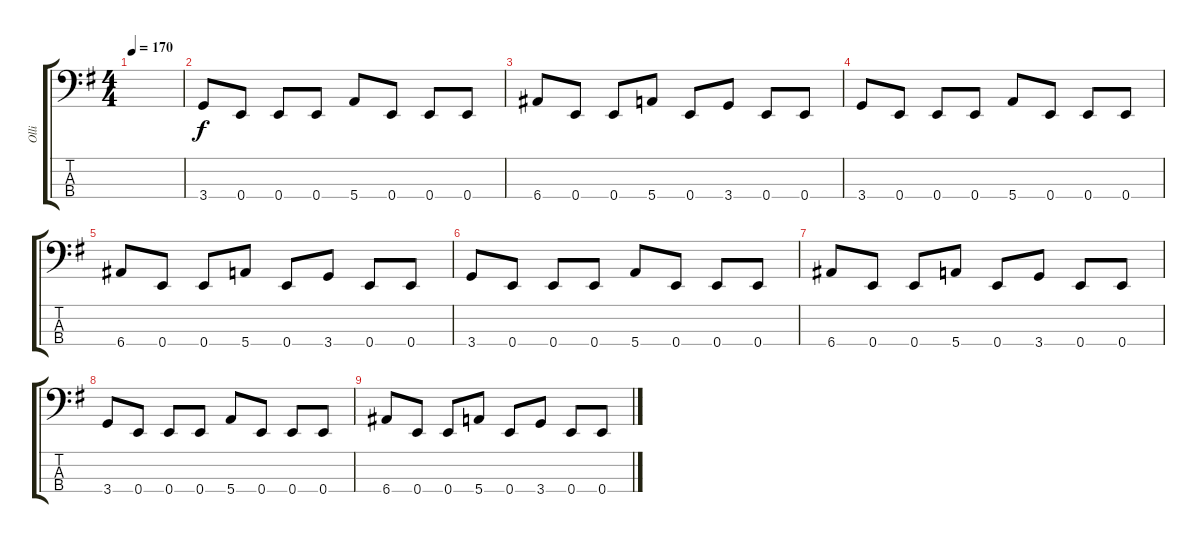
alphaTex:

\track ("Olli" "Olli") {instrument electricbassfinger}
\staff {score tabs}
\tuning (G2 D2 A1 E1) {hide}
\ts (4 4)
\tempo 170
\clef f4
\ks g
|
3.4.8 0.4.8 0.4.8 0.4.8 5.4.8 0.4.8 0.4.8 0.4.8 |
6.4.8 0.4.8 0.4.8 5.4.8 0.4.8 3.4.8 0.4.8 0.4.8 |
3.4.8 0.4.8 0.4.8 0.4.8 5.4.8 0.4.8 0.4.8 0.4.8 |
6.4.8 0.4.8 0.4.8 5.4.8 0.4.8 3.4.8 0.4.8 0.4.8 |
3.4.8 0.4.8 0.4.8 0.4.8 5.4.8 0.4.8 0.4.8 0.4.8 |
6.4.8 0.4.8 0.4.8 5.4.8 0.4.8 3.4.8 0.4.8 0.4.8 |
3.4.8 0.4.8 0.4.8 0.4.8 5.4.8 0.4.8 0.4.8 0.4.8 |
6.4.8 0.4.8 0.4.8 5.4.8 0.4.8 3.4.8 0.4.8 0.4.8
